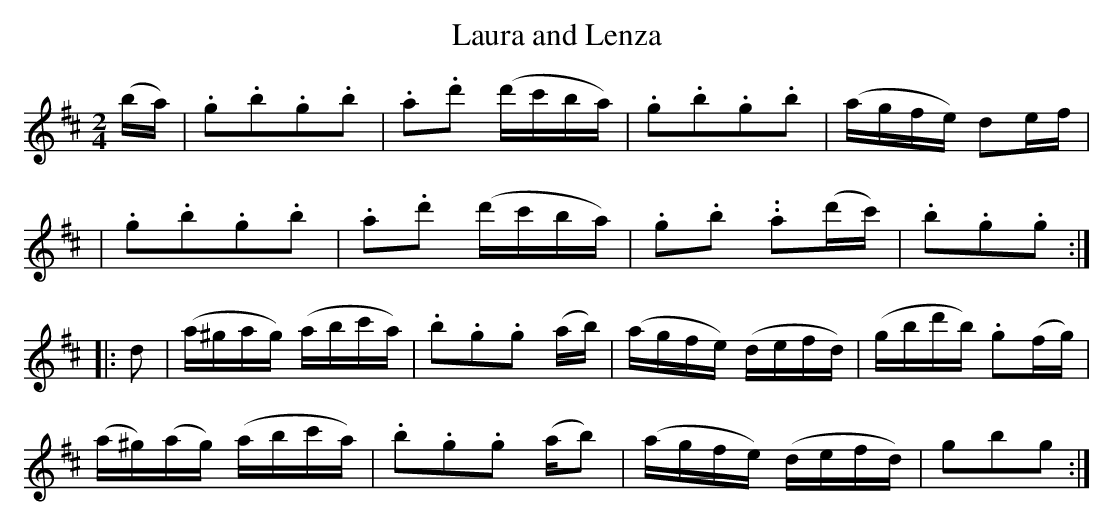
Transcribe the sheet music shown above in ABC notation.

X:1
T:Laura and Lenza
M:2/4
L:1/8
K:D
(b/a/)|.g.b.g.b|.a.d' (d'/c'/b/a/)|.g.b.g.b|(a/g/f/e/) de/f/|
/)|.g.b.g.b|.a.d' (d'/c'/b/a/)|.g.b. .a(d'/c'/)|.b.g.g:|
|:d|(a/^g/a/g/) (a/b/c'/a/)|.b.g.g (a/b/)|(a/g/f/e/) (d/e/f/d/)|(g/b/d'/b/) .g(f/g/)|
(a/^g/)(a/g/) (a/b/c'/a/)|.b.g.g (a/b)|(a/g/f/e/) (d/e/f/d/)|gbg:|
